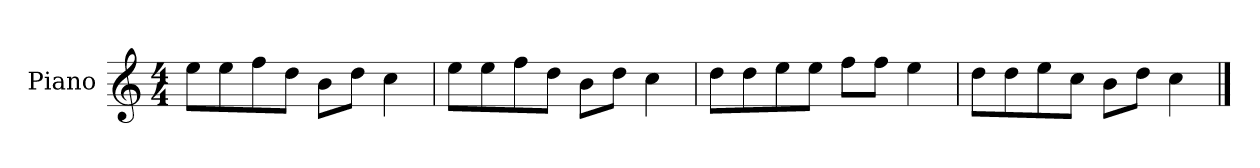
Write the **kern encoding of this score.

**kern
*part1
*staff1
*I"Piano
*I'P-no
*clefG2
*k[]
*M4/4
*MM90
=1
8ee\L
8ee\
8ff\
8dd\J
8b\L
8dd\J
4cc\
=2
8ee\L
8ee\
8ff\
8dd\J
8b\L
8dd\J
4cc\
=3
8dd\L
8dd\
8ee\
8ee\J
8ff\L
8ff\J
4ee\
=4
8dd\L
8dd\
8ee\
8cc\J
8b\L
8dd\J
4cc\
==
*-
